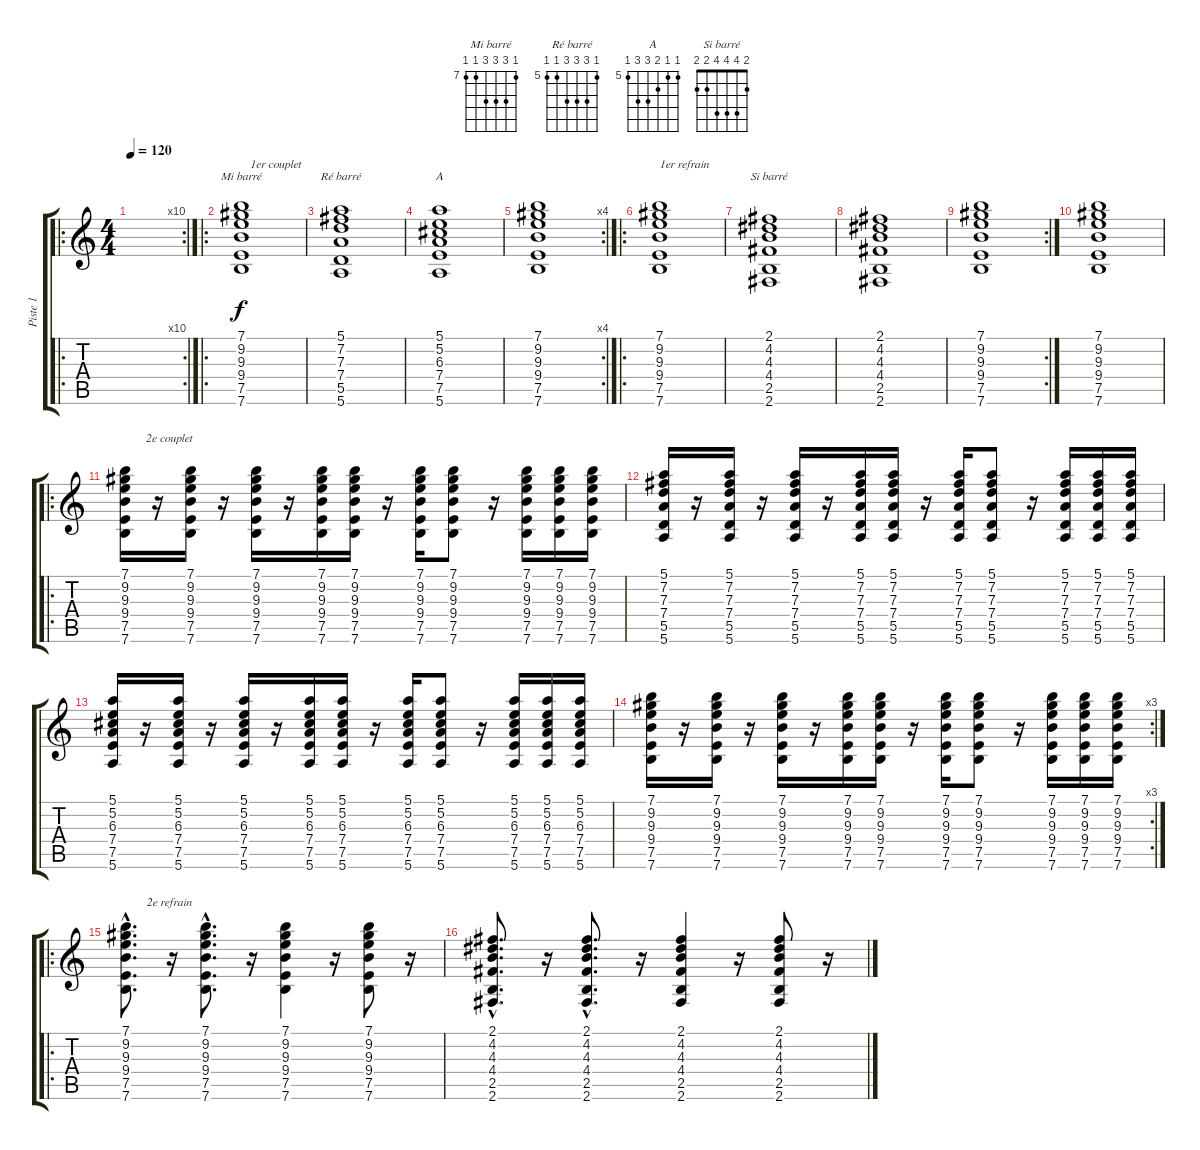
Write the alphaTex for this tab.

\track ("Piste 1" "Piste 1") {instrument electricguitarclean}
\staff {score tabs}
\tuning (E4 B3 G3 D3 A2 E2) {hide}
\chord ("Mi barré" 7 9 9 9 7 7) {firstfret 7}
\chord ("Ré barré" 5 7 7 7 5 5) {firstfret 5}
\chord ("A" 5 5 6 7 7 5) {firstfret 5}
\chord ("Si barré" 2 4 4 4 2 2)
\ro
\rc 10
\ts (4 4)
\tempo 120
\clef g2
\ks c
|
\ro
(7.1 9.2 9.3 9.4 7.5 7.6).1{ch "Mi barré" txt "   1er couplet"} |
(5.1 7.2 7.3 7.4 5.5 5.6).1{ch "Ré barré"} |
(5.1 5.2 6.3 7.4 7.5 5.6).1{ch "A"} |
\rc 4
(7.1 9.2 9.3 9.4 7.5 7.6).1 |
\ro
(7.1 9.2 9.3 9.4 7.5 7.6).1{txt "1er refrain"} |
(2.1 4.2 4.3 4.4 2.5 2.6).1{ch "Si barré"} |
(2.1 4.2 4.3 4.4 2.5 2.6).1 |
\rc 2
(7.1 9.2 9.3 9.4 7.5 7.6).1 |
(7.1 9.2 9.3 9.4 7.5 7.6).1 |
\ro
(7.1 9.2 9.3 9.4 7.5 7.6).16{txt "       2e couplet"} r.16 (7.1 9.2 9.3 9.4 7.5 7.6).16 r.16 (7.1 9.2 9.3 9.4 7.5 7.6).16 r.16 (7.1 9.2 9.3 9.4 7.5 7.6).16 (7.1 9.2 9.3 9.4 7.5 7.6).16 r.16 (7.1 9.2 9.3 9.4 7.5 7.6).16 (7.1 9.2 9.3 9.4 7.5 7.6).8 r.16 (7.1 9.2 9.3 9.4 7.5 7.6).16 (7.1 9.2 9.3 9.4 7.5 7.6).16 (7.1 9.2 9.3 9.4 7.5 7.6).16 |
(5.1 7.2 7.3 7.4 5.5 5.6).16 r.16 (5.1 7.2 7.3 7.4 5.5 5.6).16 r.16 (5.1 7.2 7.3 7.4 5.5 5.6).16 r.16 (5.1 7.2 7.3 7.4 5.5 5.6).16 (5.1 7.2 7.3 7.4 5.5 5.6).16 r.16 (5.1 7.2 7.3 7.4 5.5 5.6).16 (5.1 7.2 7.3 7.4 5.5 5.6).8 r.16 (5.1 7.2 7.3 7.4 5.5 5.6).16 (5.1 7.2 7.3 7.4 5.5 5.6).16 (5.1 7.2 7.3 7.4 5.5 5.6).16 |
(5.1 5.2 6.3 7.4 7.5 5.6).16 r.16 (5.1 5.2 6.3 7.4 7.5 5.6).16 r.16 (5.1 5.2 6.3 7.4 7.5 5.6).16 r.16 (5.1 5.2 6.3 7.4 7.5 5.6).16 (5.1 5.2 6.3 7.4 7.5 5.6).16 r.16 (5.1 5.2 6.3 7.4 7.5 5.6).16 (5.1 5.2 6.3 7.4 7.5 5.6).8 r.16 (5.1 5.2 6.3 7.4 7.5 5.6).16 (5.1 5.2 6.3 7.4 7.5 5.6).16 (5.1 5.2 6.3 7.4 7.5 5.6).16 |
\rc 3
(7.1 9.2 9.3 9.4 7.5 7.6).16 r.16 (7.1 9.2 9.3 9.4 7.5 7.6).16 r.16 (7.1 9.2 9.3 9.4 7.5 7.6).16 r.16 (7.1 9.2 9.3 9.4 7.5 7.6).16 (7.1 9.2 9.3 9.4 7.5 7.6).16 r.16 (7.1 9.2 9.3 9.4 7.5 7.6).16 (7.1 9.2 9.3 9.4 7.5 7.6).8 r.16 (7.1 9.2 9.3 9.4 7.5 7.6).16 (7.1 9.2 9.3 9.4 7.5 7.6).16 (7.1 9.2 9.3 9.4 7.5 7.6).16 |
\ro
(7.1{hac} 9.2{hac} 9.3{hac} 9.4{hac} 7.5{hac} 7.6{hac}).8{d txt "       2e refrain"} r.16 (7.1{hac} 9.2{hac} 9.3{hac} 9.4{hac} 7.5{hac} 7.6{hac}).8{d} r.16 (7.1 9.2 9.3 9.4 7.5 7.6).4 r.16 (7.1 9.2 9.3 9.4 7.5 7.6).8 r.16 |
(2.1{hac} 4.2{hac} 4.3{hac} 4.4{hac} 2.5{hac} 2.6{hac}).8{d} r.16 (2.1{hac} 4.2{hac} 4.3{hac} 4.4{hac} 2.5{hac} 2.6{hac}).8{d} r.16 (2.1 4.2 4.3 4.4 2.5 2.6).4 r.16 (2.1 4.2 4.3 4.4 2.5 2.6).8 r.16
